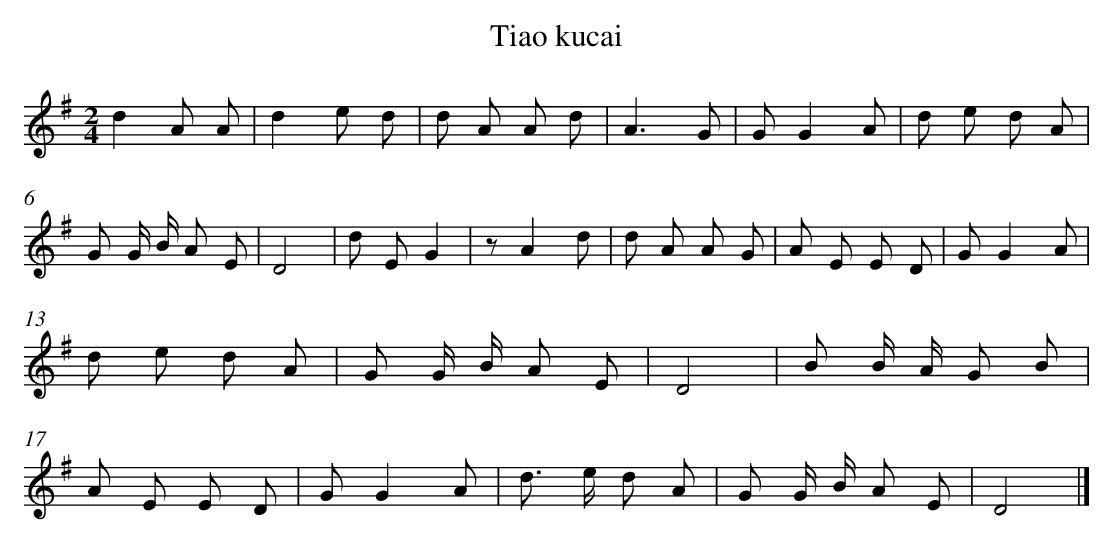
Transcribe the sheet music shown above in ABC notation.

X:1
T: Tiao kucai
L: 1/8
M: 2/4
K: G
d2A A [I:setbarnb 1]|
d2e d |
d A A d |
A3G |
GG2A |
d e d A |
G G/ B/ A E |
D4 |
d EG2 |
zA2d |
d A A G |
A E E D |
GG2A |
d e d A |
G G/ B/ A E |
D4 |
B B/ A/ G B |
A E E D |
GG2A |
d> e d A |
G G/ B/ A E |
D4 |]
